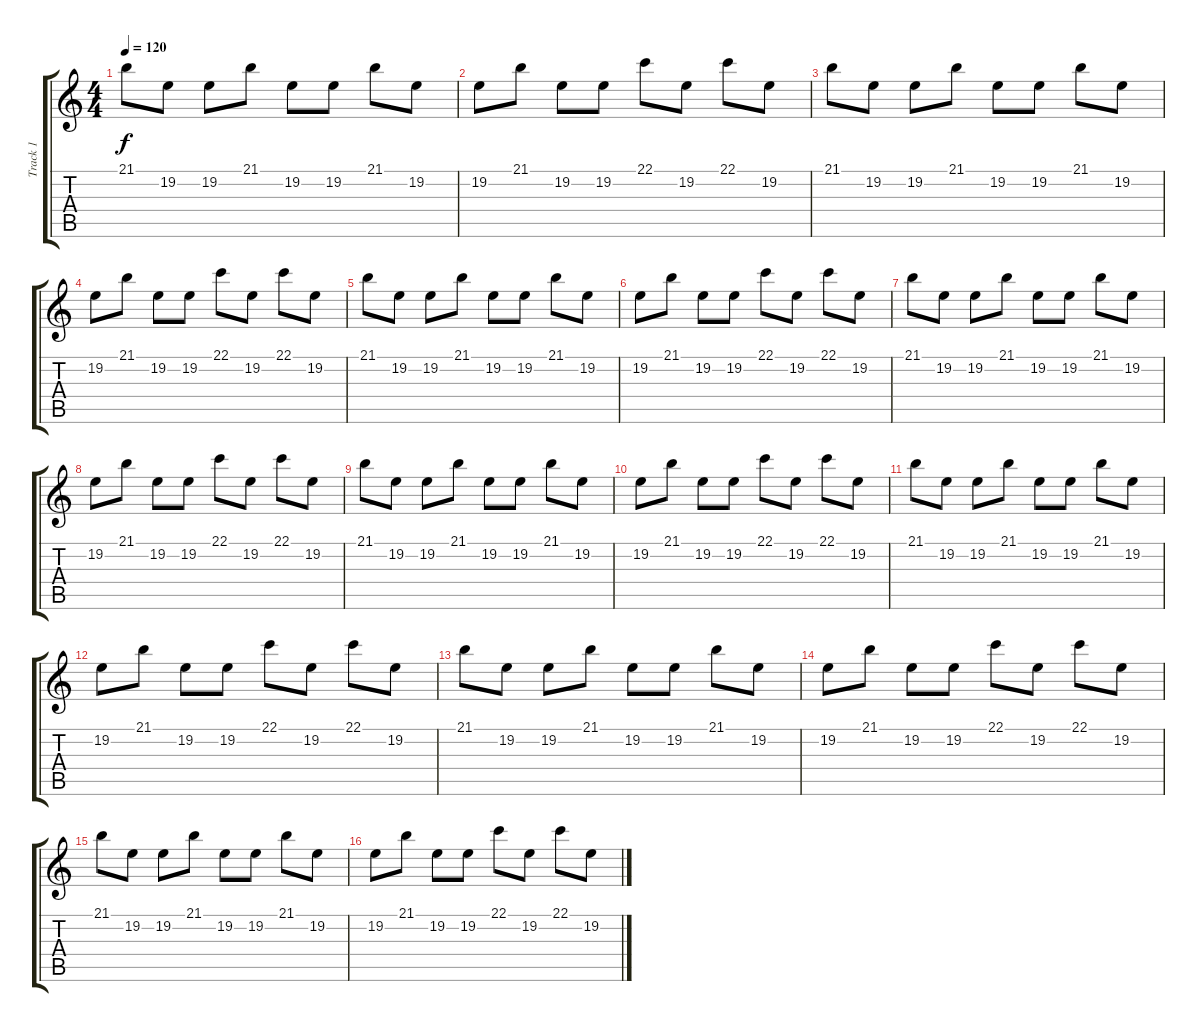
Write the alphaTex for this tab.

\track ("Track 1" "Track 1") {instrument fx5brightness}
\staff {score tabs}
\tuning (D4 A3 F3 C3 G2 D2) {hide}
\ts (4 4)
\tempo 120
\clef g2
\ks c
21.1.8{dy f instrument fx5brightness} 19.2.8 19.2.8 21.1.8 19.2.8 19.2.8 21.1.8 19.2.8 |
19.2.8 21.1.8 19.2.8 19.2.8 22.1.8 19.2.8 22.1.8 19.2.8 |
21.1.8 19.2.8 19.2.8 21.1.8 19.2.8 19.2.8 21.1.8 19.2.8 |
19.2.8 21.1.8 19.2.8 19.2.8 22.1.8 19.2.8 22.1.8 19.2.8 |
21.1.8 19.2.8 19.2.8 21.1.8 19.2.8 19.2.8 21.1.8 19.2.8 |
19.2.8 21.1.8 19.2.8 19.2.8 22.1.8 19.2.8 22.1.8 19.2.8 |
21.1.8 19.2.8 19.2.8 21.1.8 19.2.8 19.2.8 21.1.8 19.2.8 |
19.2.8 21.1.8 19.2.8 19.2.8 22.1.8 19.2.8 22.1.8 19.2.8 |
21.1.8 19.2.8 19.2.8 21.1.8 19.2.8 19.2.8 21.1.8 19.2.8 |
19.2.8 21.1.8 19.2.8 19.2.8 22.1.8 19.2.8 22.1.8 19.2.8 |
21.1.8 19.2.8 19.2.8 21.1.8 19.2.8 19.2.8 21.1.8 19.2.8 |
19.2.8 21.1.8 19.2.8 19.2.8 22.1.8 19.2.8 22.1.8 19.2.8 |
21.1.8 19.2.8 19.2.8 21.1.8 19.2.8 19.2.8 21.1.8 19.2.8 |
19.2.8 21.1.8 19.2.8 19.2.8 22.1.8 19.2.8 22.1.8 19.2.8 |
21.1.8 19.2.8 19.2.8 21.1.8 19.2.8 19.2.8 21.1.8 19.2.8 |
19.2.8 21.1.8 19.2.8 19.2.8 22.1.8 19.2.8 22.1.8 19.2.8
